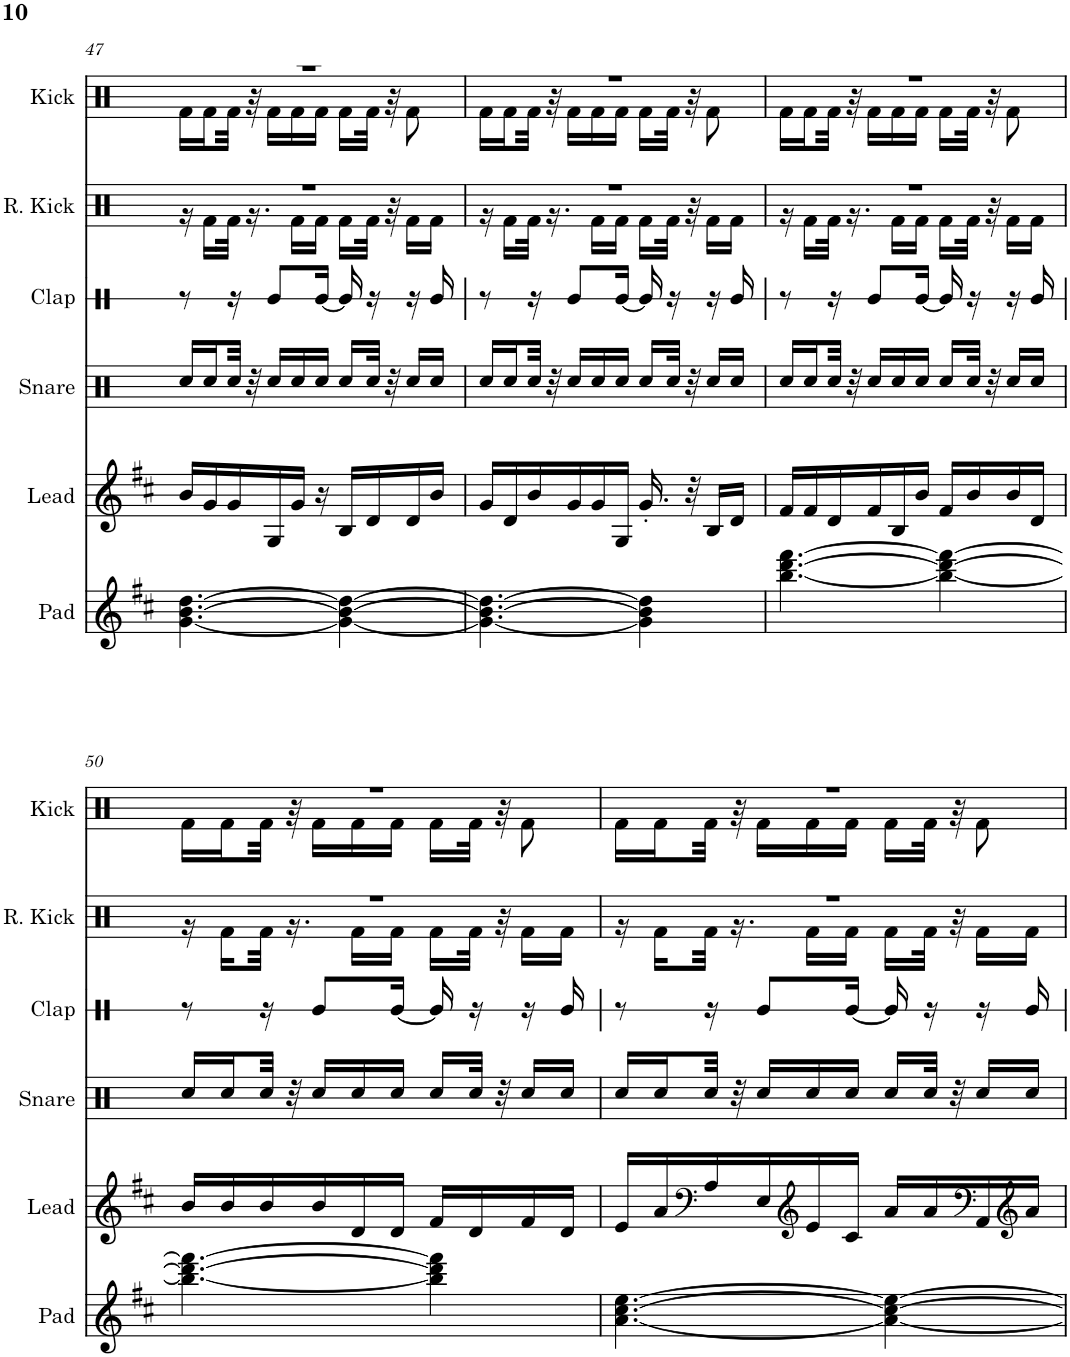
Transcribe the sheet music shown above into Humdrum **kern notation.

**kern	**kern	**kern	**kern	**kern	**kern
*part6	*part5	*part4	*part3	*part2	*part1
*staff6	*staff5	*staff4	*staff3	*staff2	*staff1
*I"Pad	*I"Lead	*I"Snare	*I"Clap	*I"Reverb Kick	*I"Kick
*I'Pad	*I'Lead	*I'Snare	*I'Clap	*I'R. Kick	*I'Kick
!!LO:PB:g=z
*clefG2	*clefG2	*clefX	*clefX	*clefX	*clefX
*k[f#c#]	*k[f#c#]	*k[f#c#]	*k[f#c#]	*k[f#c#]	*k[f#c#]
*M5/8	*M5/8	*M5/8	*M5/8	*M5/8	*M5/8
=47	=47	=47	=47	=47	=47
*	*	*	*	*^	*^
[4.g\ [4.b\ [4.dd\	16b/LL	16Rcc/LL	8r	8%5r	16r	8%5r	16Rf\LL
.	16g/	16Rcc/	.	.	16Rf\LL	.	16Rf\
.	16g/	32Rcc/JJk	16r	.	32Rf\JJk	.	32Rf\JJk
.	.	32r	.	.	16.r	.	32r
.	16G/	16Rcc/LL	8Re/L	.	.	.	16Rf\LL
.	16g/JJ	16Rcc/	.	.	16Rf\LL	.	16Rf\
.	16r	16Rcc/JJ	[16Re/Jk	.	16Rf\JJ	.	16Rf\JJ
4g\_ 4b\_ 4dd\_	16B/LL	16Rcc/LL	16Re/]	.	16Rf\LL	.	16Rf\LL
.	16d/	32Rcc/JJk	16r	.	32Rf\JJk	.	32Rf\JJk
.	.	32r	.	.	32r	.	32r
.	16d/	16Rcc/LL	16r	.	16Rf\LL	.	8Rf\
.	16b/JJ	16Rcc/JJ	16Re/	.	16Rf\JJ	.	.
=48	=48	=48	=48	=48	=48	=48	=48
4.g\_ 4.b\_ 4.dd\_	16g/LL	16Rcc/LL	8r	8%5r	16r	8%5r	16Rf\LL
.	16d/	16Rcc/	.	.	16Rf\LL	.	16Rf\
.	16b/	32Rcc/JJk	16r	.	32Rf\JJk	.	32Rf\JJk
.	.	32r	.	.	16.r	.	32r
.	16g/	16Rcc/LL	8Re/L	.	.	.	16Rf\LL
.	16g/	16Rcc/	.	.	16Rf\LL	.	16Rf\
.	16G/JJ	16Rcc/JJ	[16Re/Jk	.	16Rf\JJ	.	16Rf\JJ
4g\] 4b\] 4dd\]	16.g'/	16Rcc/LL	16Re/]	.	16Rf\LL	.	16Rf\LL
.	.	32Rcc/JJk	16r	.	32Rf\JJk	.	32Rf\JJk
.	32r	32r	.	.	32r	.	32r
.	16B/LL	16Rcc/LL	16r	.	16Rf\LL	.	8Rf\
.	16d/JJ	16Rcc/JJ	16Re/	.	16Rf\JJ	.	.
=49	=49	=49	=49	=49	=49	=49	=49
[4.bb\ [4.ddd\ [4.fff#\	16f#/LL	16Rcc/LL	8r	8%5r	16r	8%5r	16Rf\LL
.	16f#/	16Rcc/	.	.	16Rf\LL	.	16Rf\
.	16d/	32Rcc/JJk	16r	.	32Rf\JJk	.	32Rf\JJk
.	.	32r	.	.	16.r	.	32r
.	16f#/	16Rcc/LL	8Re/L	.	.	.	16Rf\LL
.	16B/	16Rcc/	.	.	16Rf\LL	.	16Rf\
.	16b/JJ	16Rcc/JJ	[16Re/Jk	.	16Rf\JJ	.	16Rf\JJ
4bb\_ 4ddd\_ 4fff#\_	16f#/LL	16Rcc/LL	16Re/]	.	16Rf\LL	.	16Rf\LL
.	16b/	32Rcc/JJk	16r	.	32Rf\JJk	.	32Rf\JJk
.	.	32r	.	.	32r	.	32r
.	16b/	16Rcc/LL	16r	.	16Rf\LL	.	8Rf\
.	16d/JJ	16Rcc/JJ	16Re/	.	16Rf\JJ	.	.
!!LO:LB:g=z	!!
=50	=50	=50	=50	=50	=50	=50	=50
4.bb\_ 4.ddd\_ 4.fff#\_	16b/LL	16Rcc/LL	8r	8%5r	16r	8%5r	16Rf\LL
.	16b/	16Rcc/	.	.	16Rf\LL	.	16Rf\
.	16b/	32Rcc/JJk	16r	.	32Rf\JJk	.	32Rf\JJk
.	.	32r	.	.	16.r	.	32r
.	16b/	16Rcc/LL	8Re/L	.	.	.	16Rf\LL
.	16d/	16Rcc/	.	.	16Rf\LL	.	16Rf\
.	16d/JJ	16Rcc/JJ	[16Re/Jk	.	16Rf\JJ	.	16Rf\JJ
4bb\] 4ddd\] 4fff#\]	16f#/LL	16Rcc/LL	16Re/]	.	16Rf\LL	.	16Rf\LL
.	16d/	32Rcc/JJk	16r	.	32Rf\JJk	.	32Rf\JJk
.	.	32r	.	.	32r	.	32r
.	16f#/	16Rcc/LL	16r	.	16Rf\LL	.	8Rf\
.	16d/JJ	16Rcc/JJ	16Re/	.	16Rf\JJ	.	.
=51	=51	=51	=51	=51	=51	=51	=51
[4.a\ [4.cc#\ [4.ee\	16e/LL	16Rcc/LL	8r	8%5r	16r	8%5r	16Rf\LL
.	16a/	16Rcc/	.	.	16Rf\LL	.	16Rf\
*	*clefF4	*	*	*	*	*	*
.	16A/	32Rcc/JJk	16r	.	32Rf\JJk	.	32Rf\JJk
.	.	32r	.	.	16.r	.	32r
.	16E/	16Rcc/LL	8Re/L	.	.	.	16Rf\LL
*	*clefG2	*	*	*	*	*	*
.	16e/	16Rcc/	.	.	16Rf\LL	.	16Rf\
.	16c#/JJ	16Rcc/JJ	[16Re/Jk	.	16Rf\JJ	.	16Rf\JJ
4a\_ 4cc#\_ 4ee\_	16a/LL	16Rcc/LL	16Re/]	.	16Rf\LL	.	16Rf\LL
.	16a/	32Rcc/JJk	16r	.	32Rf\JJk	.	32Rf\JJk
.	.	32r	.	.	32r	.	32r
*	*clefF4	*	*	*	*	*	*
.	16AA/	16Rcc/LL	16r	.	16Rf\LL	.	8Rf\
*	*clefG2	*	*	*	*	*	*
.	16a/JJ	16Rcc/JJ	16Re/	.	16Rf\JJ	.	.
*	*	*	*	*v	*v	*	*
*	*	*	*	*	*v	*v
=	=	=	=	=	=
*-	*-	*-	*-	*-	*-
